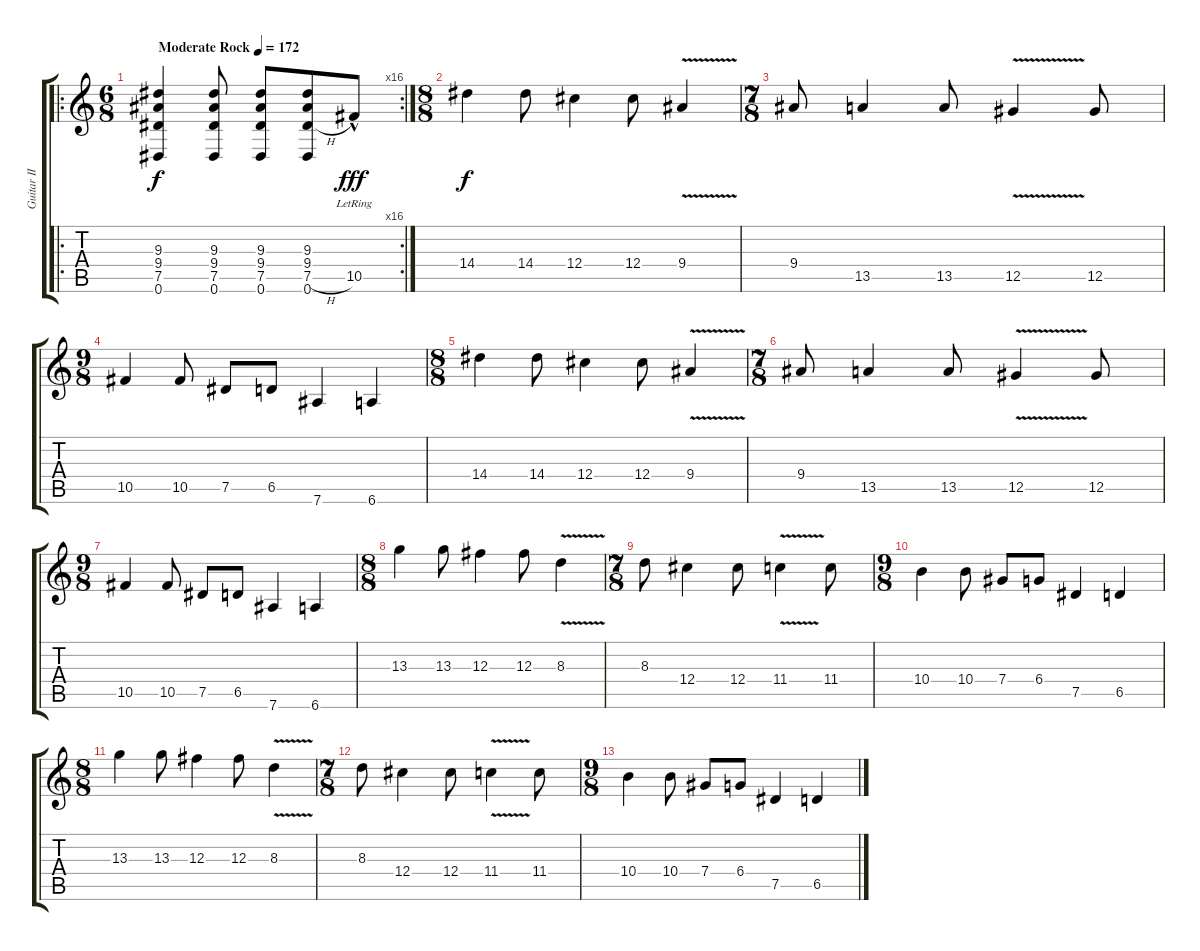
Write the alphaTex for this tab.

\track ("Guitar II" "Guitar II") {instrument acousticguitarsteel}
\staff {score tabs}
\tuning (Eb4 Bb3 Gb3 Db3 Ab2 Eb2) {hide}
\ro
\rc 16
\ts (6 8)
\tempo (172 "Moderate Rock")
\clef g2
\ks c
(9.3 9.4 7.5 0.6).4{dy f instrument acousticguitarsteel} (9.3 9.4 7.5 0.6).8 (9.3 9.4 7.5 0.6).8 (9.3 9.4 7.5{h} 0.6).8 10.5{hac lr}.8{dy fff} |
\ts (8 8)
14.4.4{dy f} 14.4.8 12.4.4 12.4.8 9.4{v}.4 |
\ts (7 8)
9.4.8 13.5.4 13.5.8 12.5{v}.4 12.5.8 |
\ts (9 8)
10.5.4 10.5.8 7.5.8 6.5.8 7.6.4 6.6.4 |
\ts (8 8)
14.4.4 14.4.8 12.4.4 12.4.8 9.4{v}.4 |
\ts (7 8)
9.4.8 13.5.4 13.5.8 12.5{v}.4 12.5.8 |
\ts (9 8)
10.5.4 10.5.8 7.5.8 6.5.8 7.6.4 6.6.4 |
\ts (8 8)
13.3.4 13.3.8 12.3.4 12.3.8 8.3{v}.4 |
\ts (7 8)
8.3.8 12.4.4 12.4.8 11.4{v}.4 11.4.8 |
\ts (9 8)
10.4.4 10.4.8 7.4.8 6.4.8 7.5.4 6.5.4 |
\ts (8 8)
13.3.4 13.3.8 12.3.4 12.3.8 8.3{v}.4 |
\ts (7 8)
8.3.8 12.4.4 12.4.8 11.4{v}.4 11.4.8 |
\ts (9 8)
10.4.4 10.4.8 7.4.8 6.4.8 7.5.4 6.5.4
